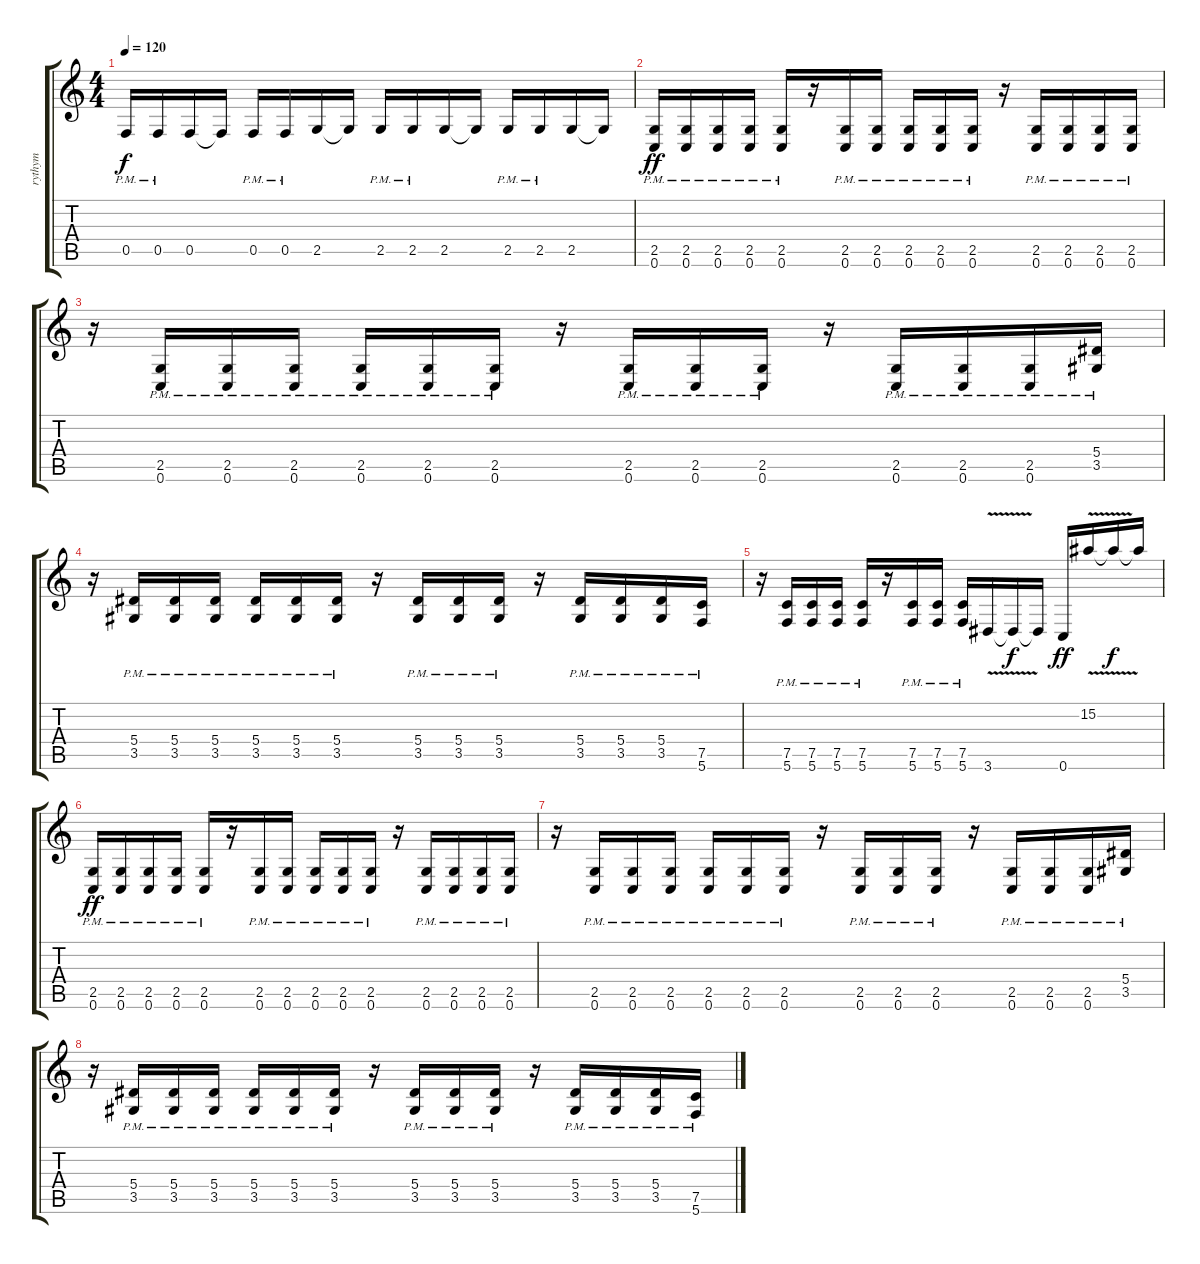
\track ("rythym" "rythym") {instrument distortionguitar}
\staff {score tabs}
\tuning (C4 G3 Eb3 Bb2 F2 C2) {hide}
\ts (4 4)
\tempo 120
\clef g2
\ks c
0.5{pm}.16{dy f} 0.5{pm}.16 0.5.16 0.5{t}.16 0.5{pm}.16 0.5{pm}.16 2.5.16 2.5{t}.16 2.5{pm}.16 2.5{pm}.16 2.5.16 2.5{t}.16 2.5{pm}.16 2.5{pm}.16 2.5.16 2.5{t}.16 |
(2.5{pm} 0.6{pm}).16{dy ff} (2.5{pm} 0.6{pm}).16 (2.5{pm} 0.6{pm}).16 (2.5{pm} 0.6{pm}).16 (2.5{pm} 0.6{pm}).16 r.16 (2.5{pm} 0.6{pm}).16 (2.5{pm} 0.6{pm}).16 (2.5{pm} 0.6{pm}).16 (2.5{pm} 0.6{pm}).16 (2.5{pm} 0.6{pm}).16 r.16 (2.5{pm} 0.6{pm}).16 (2.5{pm} 0.6{pm}).16 (2.5{pm} 0.6{pm}).16 (2.5{pm} 0.6{pm}).16 |
r.16 (2.5{pm} 0.6{pm}).16 (2.5{pm} 0.6{pm}).16 (2.5{pm} 0.6{pm}).16 (2.5{pm} 0.6{pm}).16 (2.5{pm} 0.6{pm}).16 (2.5{pm} 0.6{pm}).16 r.16 (2.5{pm} 0.6{pm}).16 (2.5{pm} 0.6{pm}).16 (2.5{pm} 0.6{pm}).16 r.16 (2.5{pm} 0.6{pm}).16 (2.5{pm} 0.6{pm}).16 (2.5{pm} 0.6{pm}).16 (5.4{pm} 3.5{pm}).16 |
r.16 (5.4{pm} 3.5{pm}).16 (5.4{pm} 3.5{pm}).16 (5.4{pm} 3.5{pm}).16 (5.4{pm} 3.5{pm}).16 (5.4{pm} 3.5{pm}).16 (5.4{pm} 3.5{pm}).16 r.16 (5.4{pm} 3.5{pm}).16 (5.4{pm} 3.5{pm}).16 (5.4{pm} 3.5{pm}).16 r.16 (5.4{pm} 3.5{pm}).16 (5.4{pm} 3.5{pm}).16 (5.4{pm} 3.5{pm}).16 (7.5{pm} 5.6).16 |
r.16 (7.5{pm} 5.6{pm}).16 (7.5{pm} 5.6{pm}).16 (7.5{pm} 5.6{pm}).16 (7.5{pm} 5.6{pm}).16 r.16 (7.5{pm} 5.6{pm}).16 (7.5{pm} 5.6{pm}).16 (7.5{pm} 5.6).16 3.6{v}.16 3.6{t}.16{dy f} 3.6{t}.16 0.6.16{dy ff} 15.2{v}.16 15.2{t}.16{dy f} 15.2{t}.16 |
(2.5{pm} 0.6{pm}).16{dy ff} (2.5{pm} 0.6{pm}).16 (2.5{pm} 0.6{pm}).16 (2.5{pm} 0.6{pm}).16 (2.5{pm} 0.6{pm}).16 r.16 (2.5{pm} 0.6{pm}).16 (2.5{pm} 0.6{pm}).16 (2.5{pm} 0.6{pm}).16 (2.5{pm} 0.6{pm}).16 (2.5{pm} 0.6{pm}).16 r.16 (2.5{pm} 0.6{pm}).16 (2.5{pm} 0.6{pm}).16 (2.5{pm} 0.6{pm}).16 (2.5{pm} 0.6{pm}).16 |
r.16 (2.5{pm} 0.6{pm}).16 (2.5{pm} 0.6{pm}).16 (2.5{pm} 0.6{pm}).16 (2.5{pm} 0.6{pm}).16 (2.5{pm} 0.6{pm}).16 (2.5{pm} 0.6{pm}).16 r.16 (2.5{pm} 0.6{pm}).16 (2.5{pm} 0.6{pm}).16 (2.5{pm} 0.6{pm}).16 r.16 (2.5{pm} 0.6{pm}).16 (2.5{pm} 0.6{pm}).16 (2.5{pm} 0.6{pm}).16 (5.4{pm} 3.5{pm}).16 |
r.16 (5.4{pm} 3.5{pm}).16 (5.4{pm} 3.5{pm}).16 (5.4{pm} 3.5{pm}).16 (5.4{pm} 3.5{pm}).16 (5.4{pm} 3.5{pm}).16 (5.4{pm} 3.5{pm}).16 r.16 (5.4{pm} 3.5{pm}).16 (5.4{pm} 3.5{pm}).16 (5.4{pm} 3.5{pm}).16 r.16 (5.4{pm} 3.5{pm}).16 (5.4{pm} 3.5{pm}).16 (5.4{pm} 3.5{pm}).16 (7.5{pm} 5.6).16
